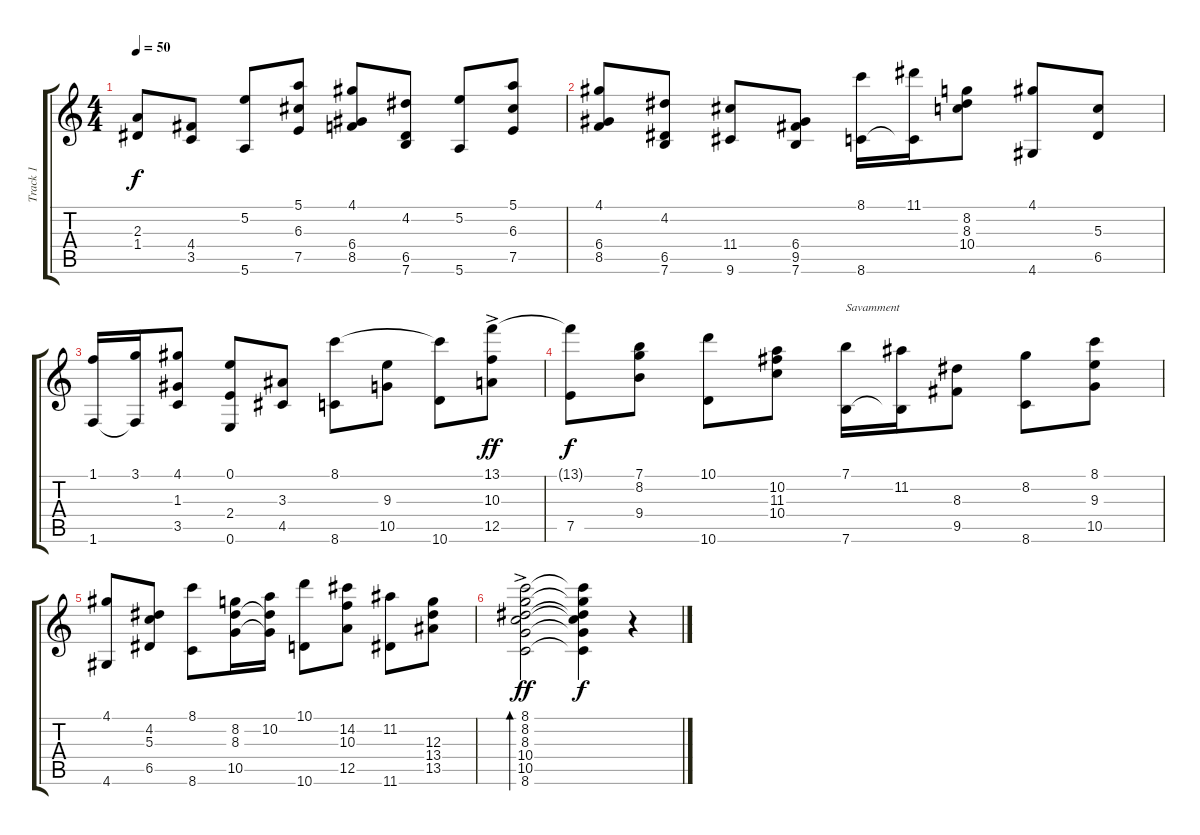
\track ("Track 1" "Track 1") {instrument acousticguitarnylon}
\staff {score tabs}
\tuning (E4 B3 G3 D3 A2 E2) {hide}
\ts (4 4)
\tempo 50
\clef g2
\ks c
(2.3 1.4).8{dy f} (4.4 3.5).8 (5.2 5.6).8 (5.1 6.3 7.5).8 (4.1 6.4 8.5).8 (4.2 6.5 7.6).8 (5.2 5.6).8 (5.1 6.3 7.5).8 |
(4.1 6.4 8.5).8 (4.2 6.5 7.6).8 (11.4 9.6).8 (6.4 9.5 7.6).8 (8.1 8.6).16 (11.1 8.6{t}).16 (8.2 8.3 10.4).8 (4.1 4.6).8 (5.3 6.5).8 |
(1.1 1.6).16 (3.1 1.6{t}).16 (4.1 1.3 3.5).8 (0.1 2.4 0.6).8 (3.3 4.5).8 (8.1 8.6).8 (9.3 10.5).8 (8.1{t} 10.6).8 (13.1{ac} 10.3 12.5).8{dy ff} |
(13.1{t} 7.5).8{dy f} (7.1 8.2 9.4).8 (10.1 10.6).8 (10.2 11.3 10.4).8 (7.1 7.6).16{txt "Savamment"} (11.2 7.6{t}).16 (8.3 9.5).8 (8.2 8.6).8 (8.1 9.3 10.5).8 |
(4.1 4.6).8 (4.2 5.3 6.5).8 (8.1 8.6).8 (8.2 8.3 10.5).16 (10.2 8.3{t} 10.5{t}).16 (10.1 10.6).8 (14.2 10.3 12.5).8 (11.2 11.6).8 (12.3 13.4 13.5).8 |
(8.1{ac} 8.2 8.3 10.4 10.5 8.6).2{bd 60 dy ff} (8.1{t} 8.2{t} 8.3{t} 10.4{t} 10.5{t} 8.6{t}).4{dy f} r.4
